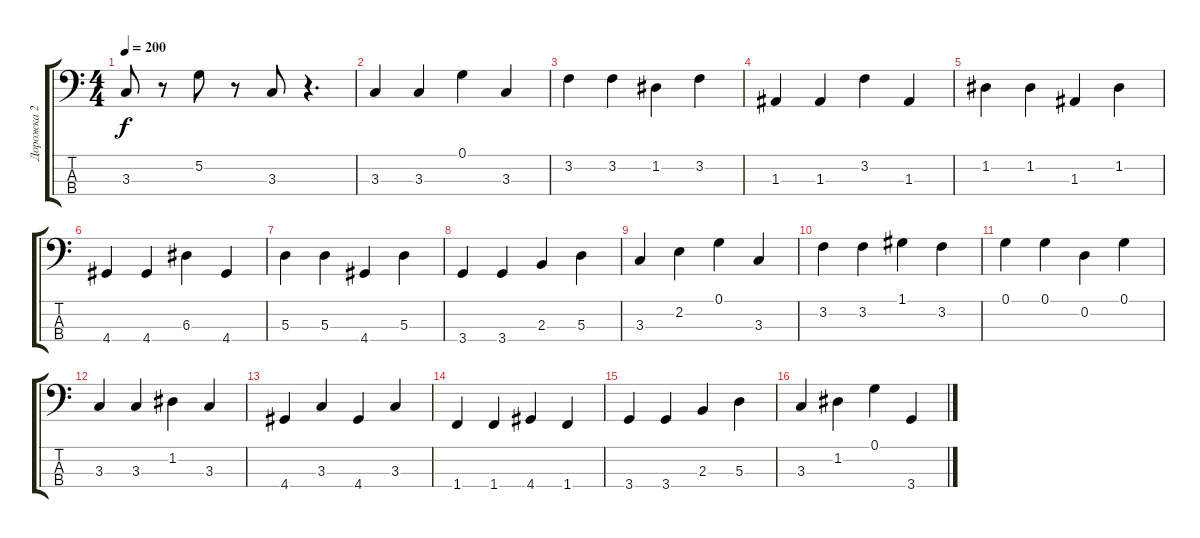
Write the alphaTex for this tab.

\track ("Дорожка 2" "Дорожка 2") {instrument electricbassfinger}
\staff {score tabs}
\tuning (G2 D2 A1 E1) {hide}
\ts (4 4)
\tempo 200
\clef f4
\ks c
3.3.8{dy f} r.8 5.2.8 r.8 3.3.8 r.4{d} |
3.3.4 3.3.4 0.1.4 3.3.4 |
3.2.4 3.2.4 1.2.4 3.2.4 |
1.3.4 1.3.4 3.2.4 1.3.4 |
1.2.4 1.2.4 1.3.4 1.2.4 |
4.4.4 4.4.4 6.3.4 4.4.4 |
5.3.4 5.3.4 4.4.4 5.3.4 |
3.4.4 3.4.4 2.3.4 5.3.4 |
3.3.4 2.2.4 0.1.4 3.3.4 |
3.2.4 3.2.4 1.1.4 3.2.4 |
0.1.4 0.1.4 0.2.4 0.1.4 |
3.3.4 3.3.4 1.2.4 3.3.4 |
4.4.4 3.3.4 4.4.4 3.3.4 |
1.4.4 1.4.4 4.4.4 1.4.4 |
3.4.4 3.4.4 2.3.4 5.3.4 |
3.3.4 1.2.4 0.1.4 3.4.4
